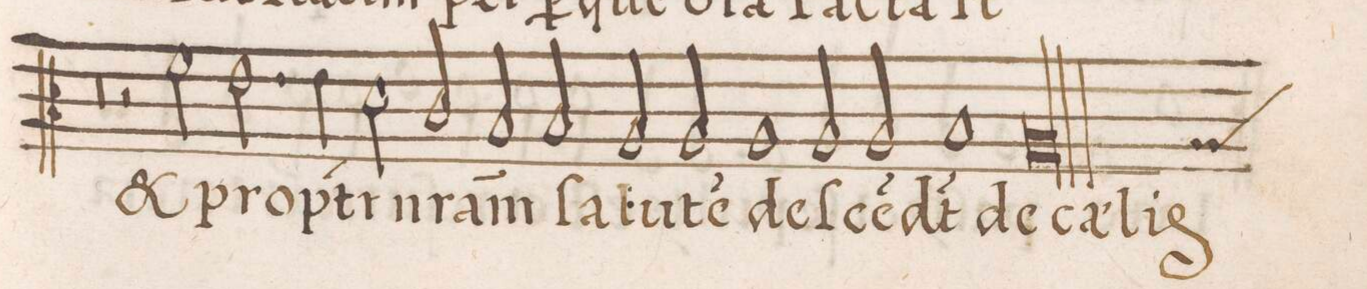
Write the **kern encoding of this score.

**kern	**text
*I"ALTVS	*
*clefC3	*
*k[]	*
*met(C|)	*
*M2/1	*
0r	.
=44-	=44-
2r	.
2f\	(et)
2.e\	pro-
4e\	-pt(e)r
=45-	=45-
2d\	n(os-
2c/	-t)ram
2B/	ſa-
2B/	-lu-
=46-	=46-
2A/	-te(m)
2A/	de-
1A/	-ſce(n)-
=47-	=47-
2A/	-d(i)t
2A/	de
1B/	cae-
=48-	=48-
*custos:A	*
0Al/	-lis
=49||	=49||
*-	*-
